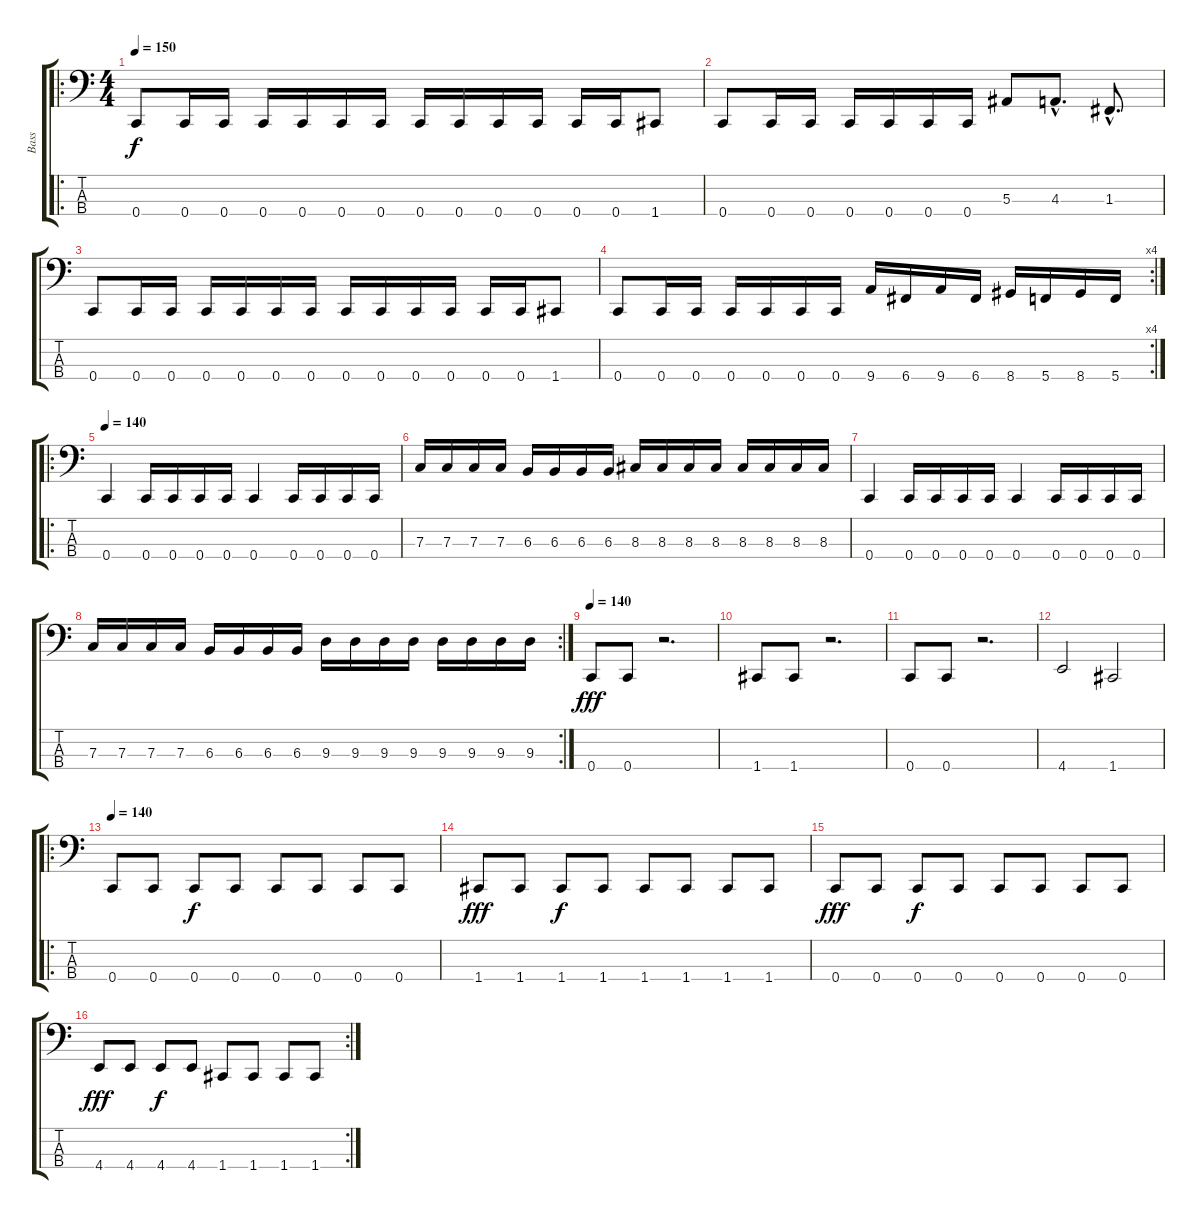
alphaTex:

\track ("Bass" "Bass") {instrument electricbassfinger}
\staff {score tabs}
\tuning (Eb2 Bb1 F1 C1) {hide}
\ro
\ts (4 4)
\tempo 150
\clef f4
\ks c
0.4.8{dy f} 0.4.16 0.4.16 0.4.16 0.4.16 0.4.16 0.4.16 0.4.16 0.4.16 0.4.16 0.4.16 0.4.16 0.4.16 1.4.8 |
0.4.8 0.4.16 0.4.16 0.4.16 0.4.16 0.4.16 0.4.16 5.3.8 4.3{hac}.8{d} 1.3{hac}.8{d} |
0.4.8 0.4.16 0.4.16 0.4.16 0.4.16 0.4.16 0.4.16 0.4.16 0.4.16 0.4.16 0.4.16 0.4.16 0.4.16 1.4.8 |
\rc 4
0.4.8 0.4.16 0.4.16 0.4.16 0.4.16 0.4.16 0.4.16 9.4.16 6.4.16 9.4.16 6.4.16 8.4.16 5.4.16 8.4.16 5.4.16 |
\ro
\tempo 140
0.4.4 0.4.16 0.4.16 0.4.16 0.4.16 0.4.4 0.4.16 0.4.16 0.4.16 0.4.16 |
7.3.16 7.3.16 7.3.16 7.3.16 6.3.16 6.3.16 6.3.16 6.3.16 8.3.16 8.3.16 8.3.16 8.3.16 8.3.16 8.3.16 8.3.16 8.3.16 |
0.4.4 0.4.16 0.4.16 0.4.16 0.4.16 0.4.4 0.4.16 0.4.16 0.4.16 0.4.16 |
\rc 2
7.3.16 7.3.16 7.3.16 7.3.16 6.3.16 6.3.16 6.3.16 6.3.16 9.3.16 9.3.16 9.3.16 9.3.16 9.3.16 9.3.16 9.3.16 9.3.16 |
\tempo 140
0.4.8{dy fff} 0.4.8 r.2{d} |
1.4.8 1.4.8 r.2{d} |
0.4.8 0.4.8 r.2{d} |
4.4.2 1.4.2 |
\ro
\tempo 140
0.4.8 0.4.8 0.4.8{dy f} 0.4.8 0.4.8 0.4.8 0.4.8 0.4.8 |
1.4.8{dy fff} 1.4.8 1.4.8{dy f} 1.4.8 1.4.8 1.4.8 1.4.8 1.4.8 |
0.4.8{dy fff} 0.4.8 0.4.8{dy f} 0.4.8 0.4.8 0.4.8 0.4.8 0.4.8 |
\rc 2
4.4.8{dy fff} 4.4.8 4.4.8{dy f} 4.4.8 1.4.8 1.4.8 1.4.8 1.4.8
